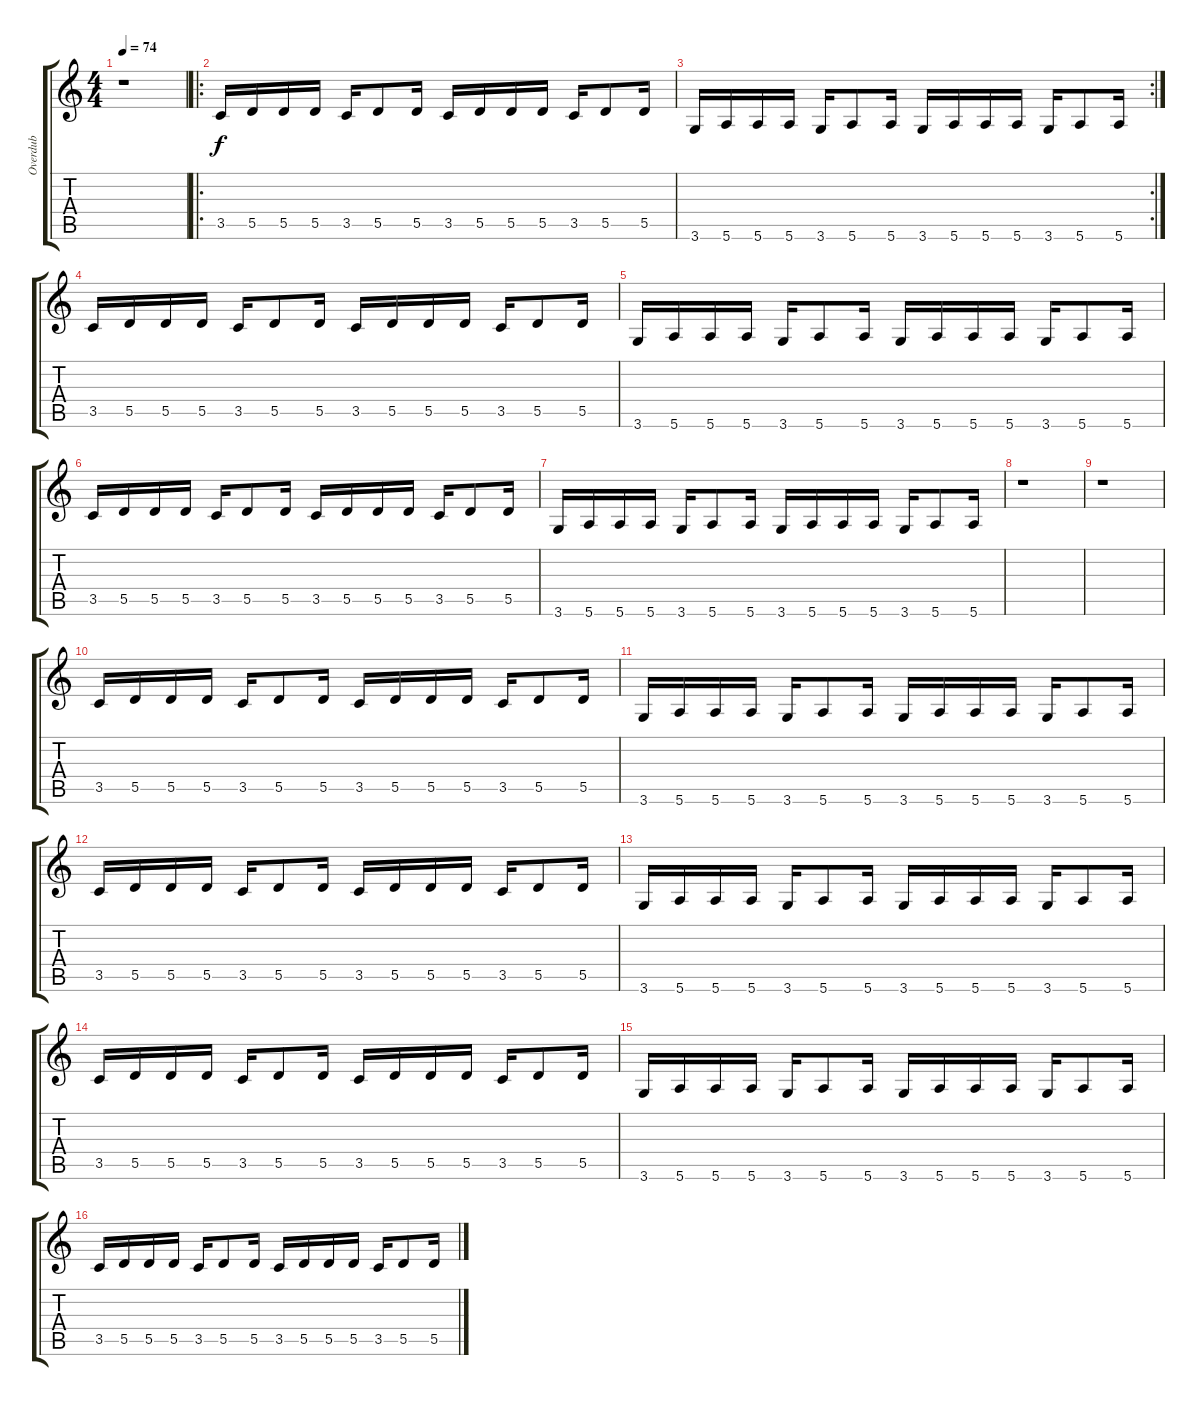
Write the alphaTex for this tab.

\track ("Overdub" "Overdub") {instrument electricguitarjazz}
\staff {score tabs}
\tuning (E4 B3 G3 D3 A2 E2) {hide}
\ts (4 4)
\tempo 74
\clef g2
\ks c
r.1{dy f} |
\ro
3.5.16 5.5.16 5.5.16 5.5.16 3.5.16 5.5.8 5.5.16 3.5.16 5.5.16 5.5.16 5.5.16 3.5.16 5.5.8 5.5.16 |
\rc 2
3.6.16 5.6.16 5.6.16 5.6.16 3.6.16 5.6.8 5.6.16 3.6.16 5.6.16 5.6.16 5.6.16 3.6.16 5.6.8 5.6.16 |
3.5.16 5.5.16 5.5.16 5.5.16 3.5.16 5.5.8 5.5.16 3.5.16 5.5.16 5.5.16 5.5.16 3.5.16 5.5.8 5.5.16 |
3.6.16 5.6.16 5.6.16 5.6.16 3.6.16 5.6.8 5.6.16 3.6.16 5.6.16 5.6.16 5.6.16 3.6.16 5.6.8 5.6.16 |
3.5.16 5.5.16 5.5.16 5.5.16 3.5.16 5.5.8 5.5.16 3.5.16 5.5.16 5.5.16 5.5.16 3.5.16 5.5.8 5.5.16 |
3.6.16 5.6.16 5.6.16 5.6.16 3.6.16 5.6.8 5.6.16 3.6.16 5.6.16 5.6.16 5.6.16 3.6.16 5.6.8 5.6.16 |
r.1 |
r.1 |
3.5.16 5.5.16 5.5.16 5.5.16 3.5.16 5.5.8 5.5.16 3.5.16 5.5.16 5.5.16 5.5.16 3.5.16 5.5.8 5.5.16 |
3.6.16 5.6.16 5.6.16 5.6.16 3.6.16 5.6.8 5.6.16 3.6.16 5.6.16 5.6.16 5.6.16 3.6.16 5.6.8 5.6.16 |
3.5.16 5.5.16 5.5.16 5.5.16 3.5.16 5.5.8 5.5.16 3.5.16 5.5.16 5.5.16 5.5.16 3.5.16 5.5.8 5.5.16 |
3.6.16 5.6.16 5.6.16 5.6.16 3.6.16 5.6.8 5.6.16 3.6.16 5.6.16 5.6.16 5.6.16 3.6.16 5.6.8 5.6.16 |
3.5.16 5.5.16 5.5.16 5.5.16 3.5.16 5.5.8 5.5.16 3.5.16 5.5.16 5.5.16 5.5.16 3.5.16 5.5.8 5.5.16 |
3.6.16 5.6.16 5.6.16 5.6.16 3.6.16 5.6.8 5.6.16 3.6.16 5.6.16 5.6.16 5.6.16 3.6.16 5.6.8 5.6.16 |
3.5.16 5.5.16 5.5.16 5.5.16 3.5.16 5.5.8 5.5.16 3.5.16 5.5.16 5.5.16 5.5.16 3.5.16 5.5.8 5.5.16
